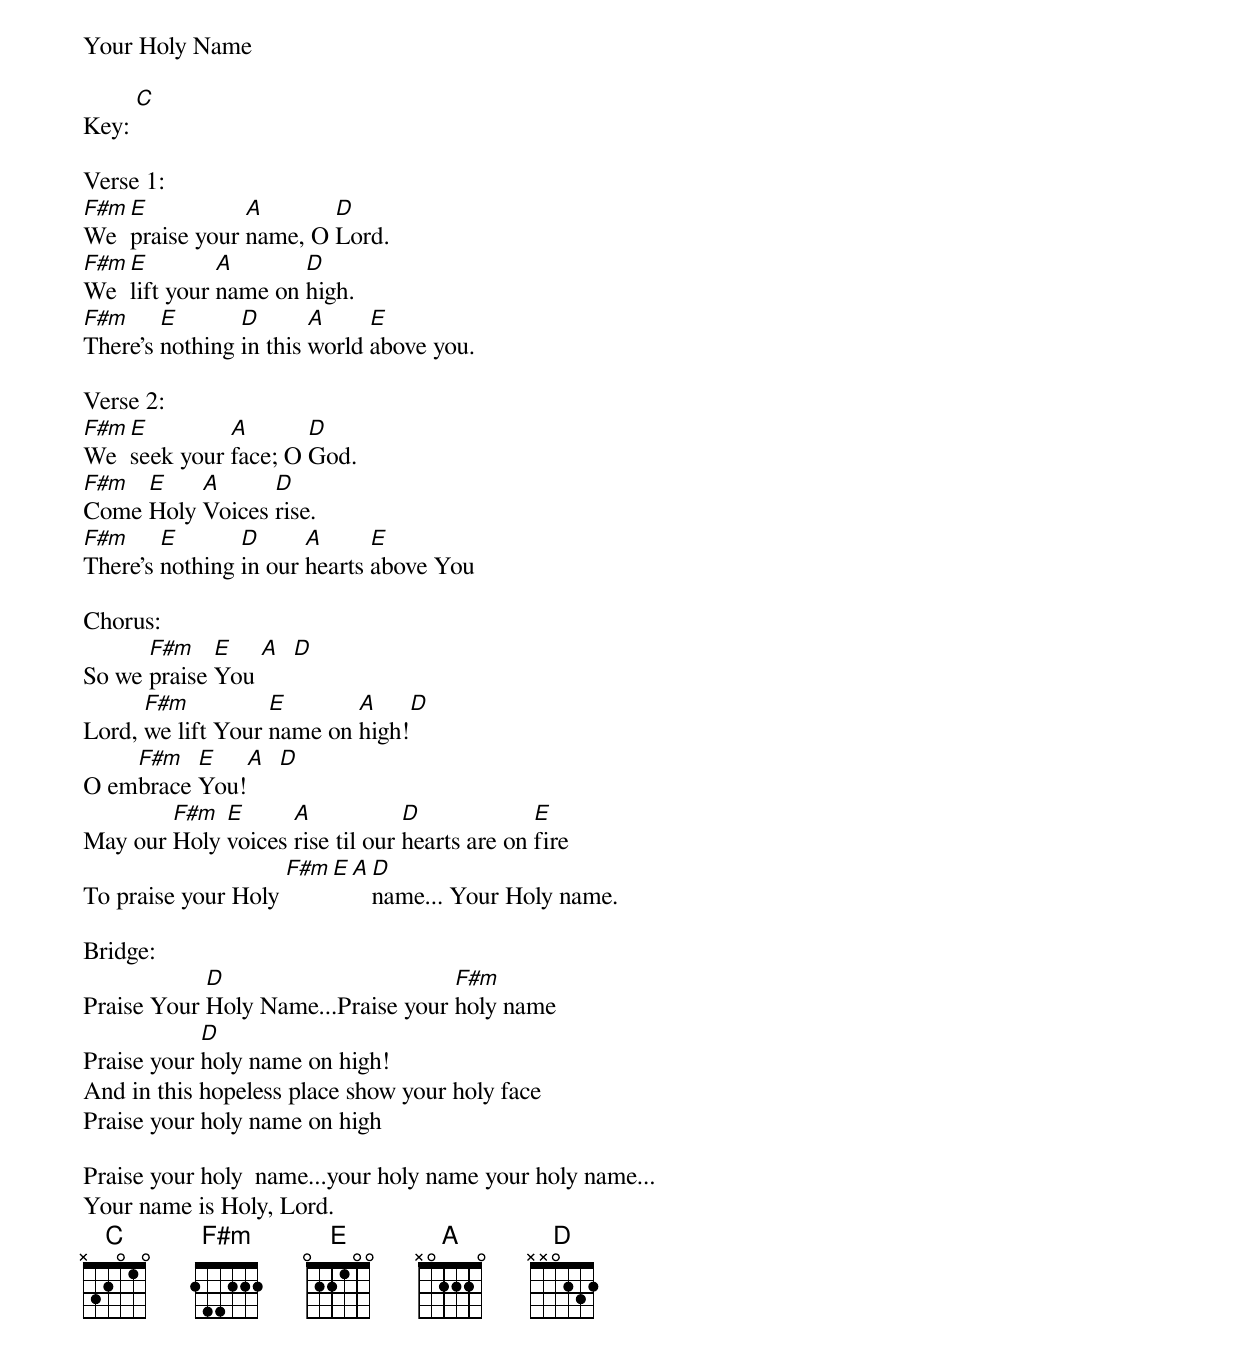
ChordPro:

Your Holy Name

Key: [C]

Verse 1:
[F#m]We [E]praise your [A]name, O [D]Lord.
[F#m]We [E]lift your [A]name on [D]high.
[F#m]There's [E]nothing [D]in this [A]world [E]above you.

Verse 2:
[F#m]We [E]seek your [A]face; O [D]God.
[F#m]Come [E]Holy [A]Voices [D]rise.
[F#m]There's [E]nothing [D]in our [A]hearts [E]above You

Chorus:
So we [F#m]praise [E]You [A]  [D]
Lord, [F#m]we lift Your [E]name on [A]high![D]
O em[F#m]brace [E]You![A]  [D]
May our [F#m]Holy [E]voices [A]rise til our [D]hearts are on [E]fire
To praise your Holy [F#m][E][A][D]name... Your Holy name.

Bridge:
Praise Your [D]Holy Name...Praise your [F#m]holy name
Praise your [D]holy name on high!
And in this hopeless place show your holy face
Praise your holy name on high

Praise your holy  name...your holy name your holy name...
Your name is Holy, Lord.
